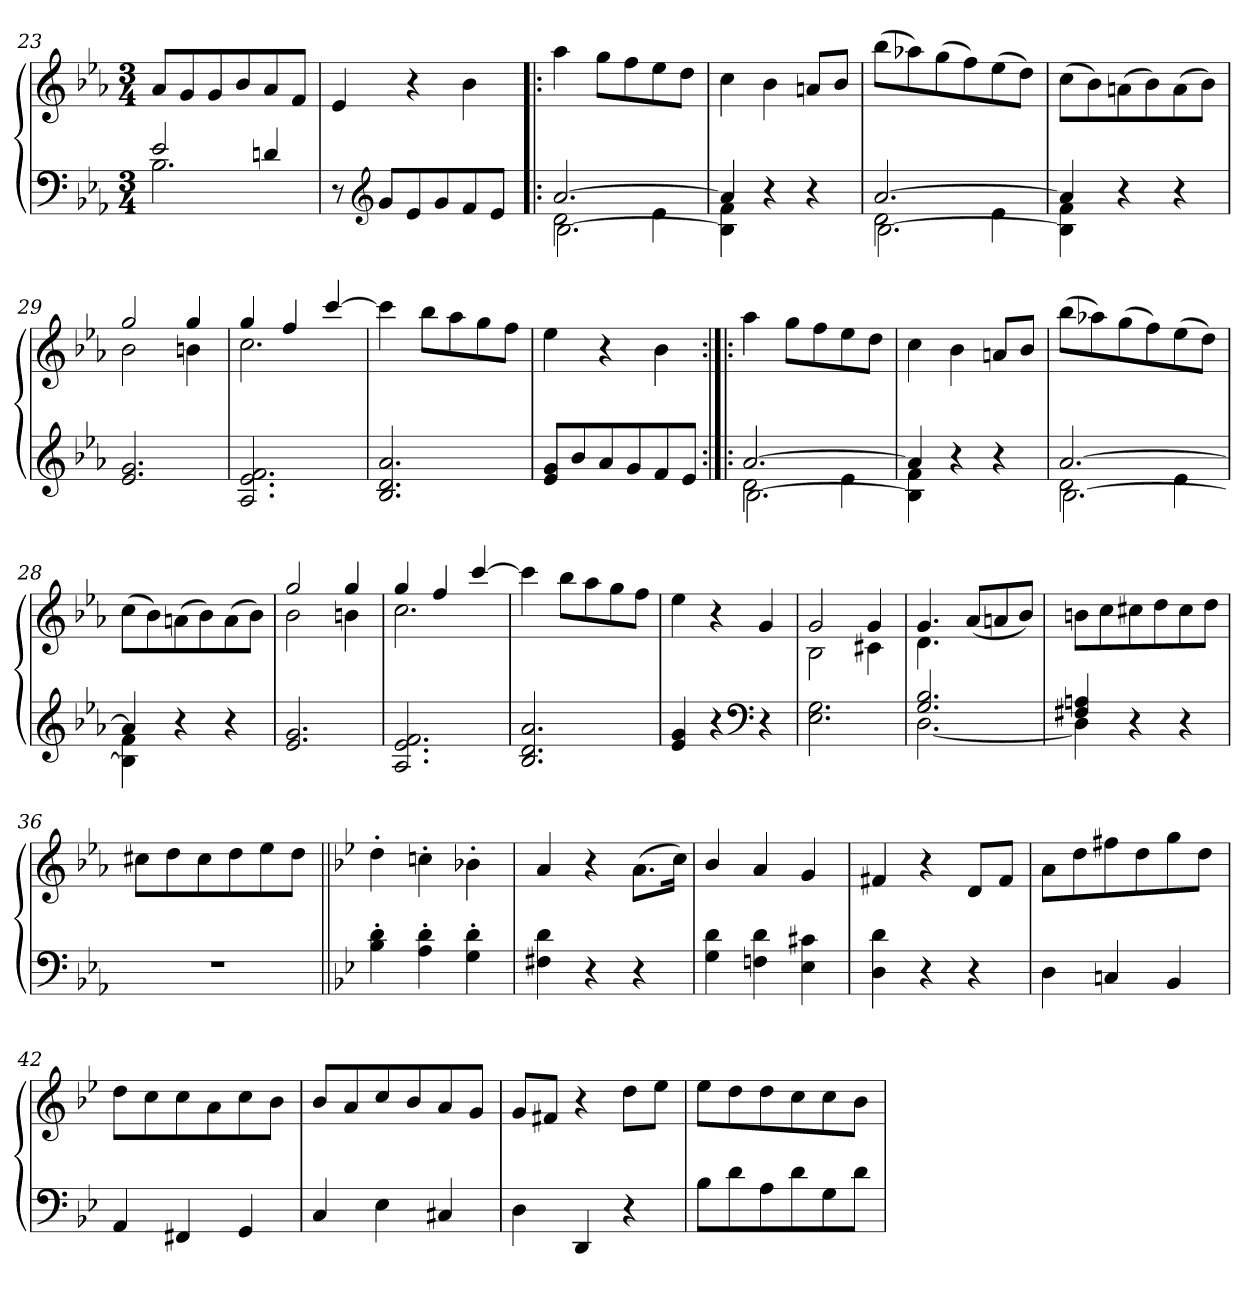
**kern	**kern
*part1	*part1
*staff2	*staff1
*clefF4	*clefG2
*k[b-e-a-]	*k[b-e-a-]
*M3/4	*M3/4
=23	=23
*^	*
2e-/	2.B-\	8a-/L
.	.	8g/
.	.	8g/
.	.	8b-/
4dn/	.	8a-/
.	.	8f/J
*v	*v	*
=24	=24
8r	4e-/
*clefG2	*
8g/L	.
8e-/	4r
8g/	.
8f/	4b-\
8e-/J	.
=25!|:	=25!|:
*^	*
*	*^	*
[2.a-/	2d\	[2.B-\	4aa-\
.	.	.	8gg\L
.	.	.	8ff\
.	4e-\	.	8ee-\
.	.	.	8dd\J
*	*v	*v	*
=26	=26	=26
4a-/]	4B-]\ 4f\	4cc\
4r	2ryy	4b-\
4r	.	8an/L
.	.	8b-/J
=27	=27	=27
*	*^	*
[2.a-/	2d\	[2.B-\	(>8bb-\L
.	.	.	8aa-X\)
.	.	.	(>8gg\
.	.	.	8ff\)
.	4e-\	.	(>8ee-\
.	.	.	8dd\J)
*	*v	*v	*
=28	=28	=28
4a-/]	4B-]\ 4f\	(>8cc\L
.	.	8b-\)
4r	2ryy	(>8an\
.	.	8b-\)
4r	.	(>8a\
.	.	8b-\J)
*v	*v	*
=29	=29
*	*^
2.e-/ 2.g/	2gg/	2b-\
.	4gg/	4bn\
=30	=30	=30
2.A-/ 2.e-/ 2.f/	4gg/	2.cc\
.	4ff/	.
.	[4ccc/	.
*	*v	*v
!!LO:LB:g=z
=31	=31
2.B-/ 2.d/ 2.a-/	4ccc\]
.	8bb-\L
.	8aa-\
.	8gg\
.	8ff\J
=32	=32
8e-/ 8g/L	4ee-\
8b-/	.
8a-/	4r
8g/	.
8f/	4b-\
8e-/J	.
=25:|!|:	=25:|!|:
*^	*
*	*^	*
[2.a-/	2d\	[2.B-\	4aa-\
.	.	.	8gg\L
.	.	.	8ff\
.	4e-\	.	8ee-\
.	.	.	8dd\J
*	*v	*v	*
=26	=26	=26
4a-/]	4B-]\ 4f\	4cc\
4r	2ryy	4b-\
4r	.	8an/L
.	.	8b-/J
=27	=27	=27
*	*^	*
[2.a-/	2d\	[2.B-\	(>8bb-\L
.	.	.	8aa-X\)
.	.	.	(>8gg\
.	.	.	8ff\)
.	4e-\	.	(>8ee-\
.	.	.	8dd\J)
*	*v	*v	*
=28	=28	=28
4a-/]	4B-]\ 4f\	(>8cc\L
.	.	8b-\)
4r	2ryy	(>8an\
.	.	8b-\)
4r	.	(>8a\
.	.	8b-\J)
*v	*v	*
=29	=29
*	*^
2.e-/ 2.g/	2gg/	2b-\
.	4gg/	4bn\
=30	=30	=30
2.A-/ 2.e-/ 2.f/	4gg/	2.cc\
.	4ff/	.
.	[4ccc/	.
*	*v	*v
!!LO:LB:g=z
=31	=31
2.B-/ 2.d/ 2.a-/	4ccc\]
.	8bb-\L
.	8aa-\
.	8gg\
.	8ff\J
=32	=32
4e-/ 4g/	4ee-\
4r	4r
*clefF4	*
4r	4g/
=33	=33
*	*^
2.E-\ 2.G\	2g/	2B-\
.	4g/	4c#X\
=34	=34	=34
*^	*	*
2.G/ 2.B-/	[2.D\	4.g/	4.d\
.	.	(>8a-/L	4.ryy
.	.	8an/	.
.	.	8b-/J)	.
*	*	*v	*v
=35	=35	=35
4F#X/ 4An/	4D\]	8bn\L
.	.	8cc\
4r	2ryy	8cc#X\
.	.	8dd\
4r	.	8cc#\
.	.	8dd\J
*v	*v	*
=36	=36
2.r	8cc#X\L
.	8dd\
.	8cc#\
.	8dd\
.	8ee-\
.	8dd\J
!!LO:PB:g=z
=37||	=37||
*k[b-e-]	*k[b-e-]
4B-'\ 4d'\	4dd'\
4A'\ 4d'\	4ccn'\
4G'\ 4d'\	4b-X'\
=38	=38
4F#X\ 4d\	4a/
4r	4r
4r	(>8.a\L
.	16cc\Jk)
=39	=39
4G\ 4d\	4b-/
4Fn\ 4d\	4a/
4E-\ 4c#X\	4g/
=40	=40
4D\ 4d\	4f#X/
4r	4r
4r	8d/L
.	8f#/J
=41	=41
4D\	8a\L
.	8dd\
4Cn/	8ff#X\
.	8dd\
4BB-/	8gg\
.	8dd\J
=42	=42
4AA/	8dd\L
.	8cc\
4FF#X/	8cc\
.	8a\
4GG/	8cc\
.	8b-\J
=43	=43
4C/	8b-/L
.	8a/
4E-\	8cc/
.	8b-/
4C#X/	8a/
.	8g/J
=44	=44
4D\	8g/L
.	8f#X/J
4DD/	4r
4r	8dd\L
.	8ee-\J
!!LO:LB:g=z
=45	=45
8B-\L	8ee-\L
8d\	8dd\
8A\	8dd\
8d\	8cc\
8G\	8cc\
8d\J	8b-\J
=	=
*-	*-
